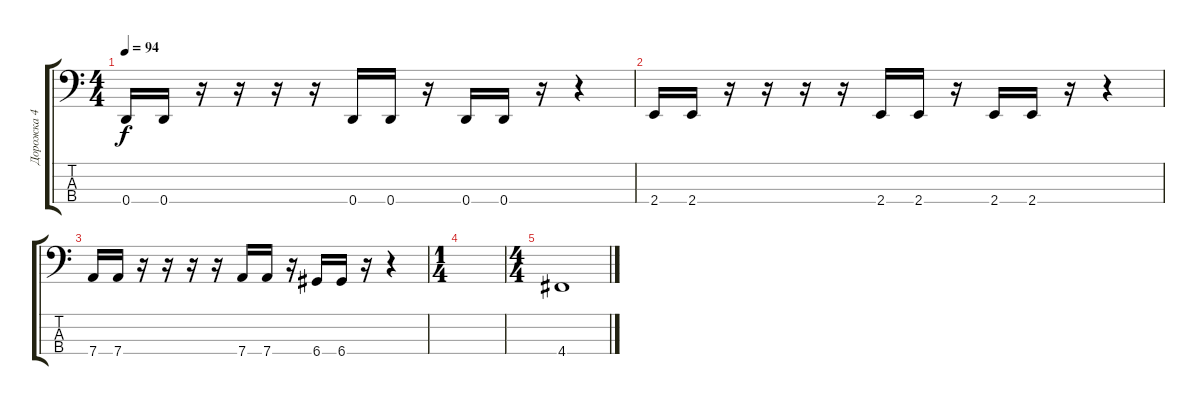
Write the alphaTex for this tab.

\track ("Дорожка 4" "Дорожка 4") {instrument electricbassfinger}
\staff {score tabs}
\tuning (G2 D2 A1 D1) {hide}
\ts (4 4)
\tempo 94
\clef f4
\ks c
0.4.16{dy f} 0.4.16 r.16 r.16 r.16 r.16 0.4.16 0.4.16 r.16 0.4.16 0.4.16 r.16 r.4 |
2.4.16 2.4.16 r.16 r.16 r.16 r.16 2.4.16 2.4.16 r.16 2.4.16 2.4.16 r.16 r.4 |
7.4.16 7.4.16 r.16 r.16 r.16 r.16 7.4.16 7.4.16 r.16 6.4.16 6.4.16 r.16 r.4 |
\ts (1 4)
|
\ts (4 4)
4.4.1
